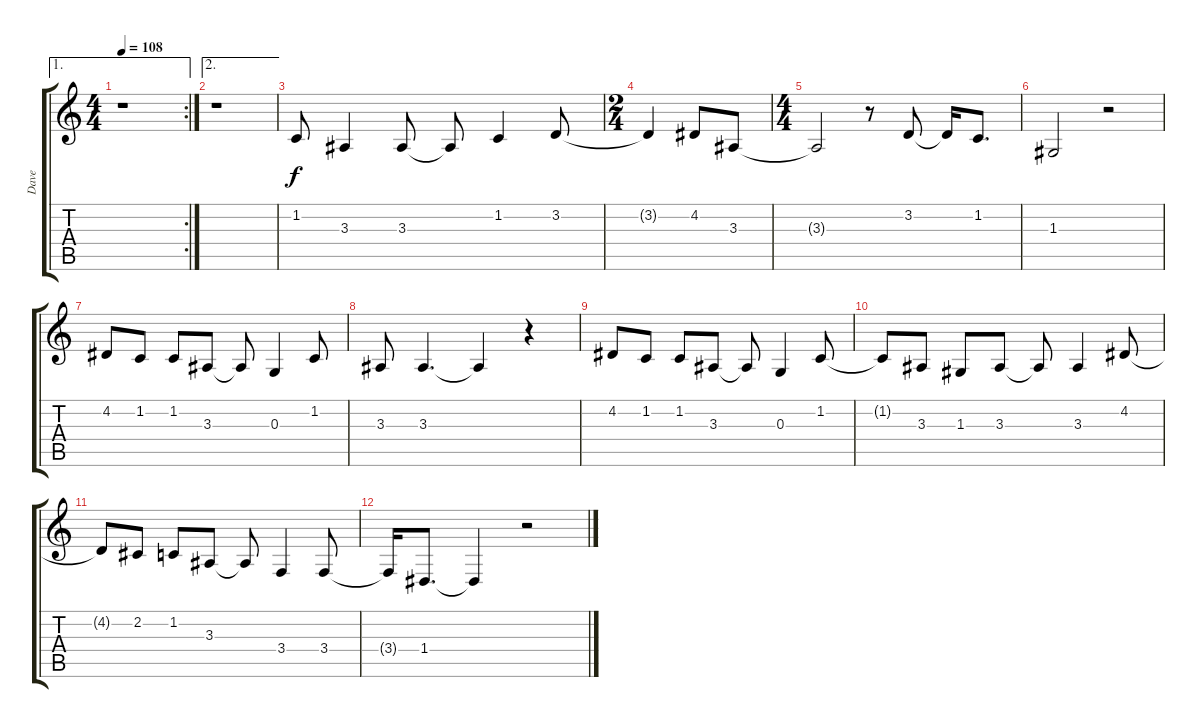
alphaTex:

\track ("Dave" "Dave") {instrument violin}
\staff {score tabs}
\tuning (E4 B3 G3 D3 A2 E2) {hide}
\ae 1
\rc 2
\ts (4 4)
\tempo 108
\clef g2
\ks c
r.1{dy f} |
\ae 2
r.1 |
1.2.8 3.3.4 3.3.8 3.3{t}.8 1.2.4 3.2.8 |
\ts (2 4)
3.2{t}.4 4.2.8 3.3.8 |
\ts (4 4)
3.3{t}.2 r.8 3.2.8 3.2{t}.16 1.2.8{d} |
1.3.2 r.2 |
4.2.8 1.2.8 1.2.8 3.3.8 3.3{t}.8 0.3.4 1.2.8 |
3.3.8 3.3.4{d} 3.3{t}.4 r.4 |
4.2.8 1.2.8 1.2.8 3.3.8 3.3{t}.8 0.3.4 1.2.8 |
1.2{t}.8 3.3.8 1.3.8 3.3.8 3.3{t}.8 3.3.4 4.2.8 |
4.2{t}.8 2.2.8 1.2.8 3.3.8 3.3{t}.8 3.4.4 3.4.8 |
3.4{t}.16 1.4.8{d} 1.4{t}.4 r.2
